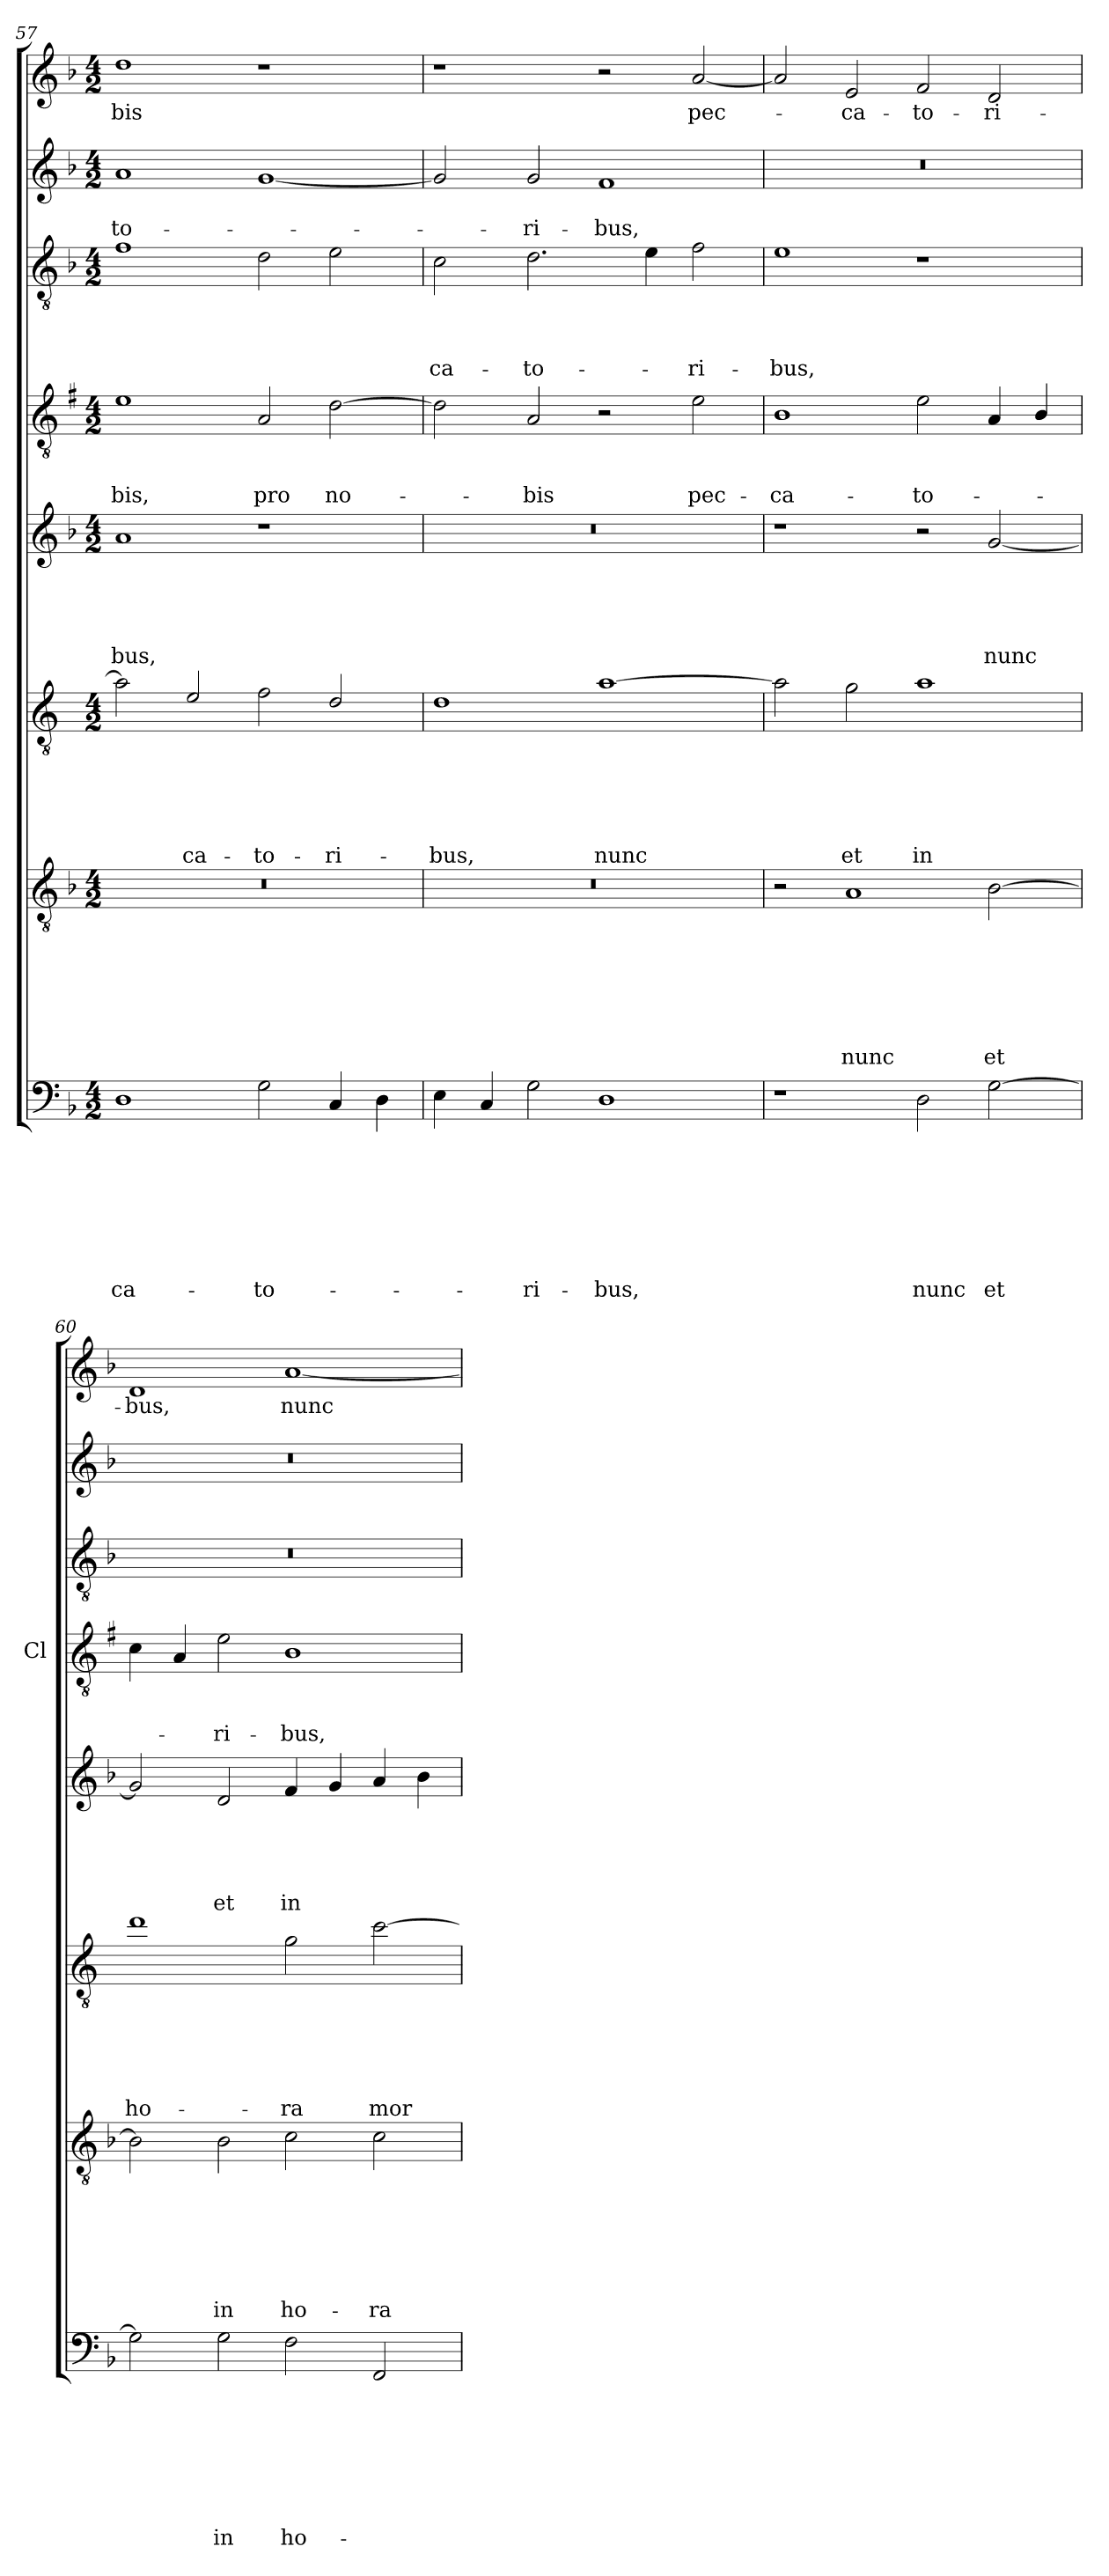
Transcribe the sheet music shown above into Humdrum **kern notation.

**kern	**text	**text	**text	**text	**text	**text	**text	**text	**kern	**text	**text	**text	**text	**text	**text	**text	**kern	**text	**text	**text	**text	**text	**text	**kern	**text	**text	**text	**text	**text	**kern	**text	**text	**text	**kern	**text	**text	**text	**text	**kern	**text	**text	**kern	**text
*part8	*part8	*part8	*part8	*part8	*part8	*part8	*part8	*part8	*part7	*part7	*part7	*part7	*part7	*part7	*part7	*part7	*part6	*part6	*part6	*part6	*part6	*part6	*part6	*part5	*part5	*part5	*part5	*part5	*part5	*part4	*part4	*part4	*part4	*part3	*part3	*part3	*part3	*part3	*part2	*part2	*part2	*part1	*part1
*staff8	*staff8	*staff8	*staff8	*staff8	*staff8	*staff8	*staff8	*staff8	*staff7	*staff7	*staff7	*staff7	*staff7	*staff7	*staff7	*staff7	*staff6	*staff6	*staff6	*staff6	*staff6	*staff6	*staff6	*staff5	*staff5	*staff5	*staff5	*staff5	*staff5	*staff4	*staff4	*staff4	*staff4	*staff3	*staff3	*staff3	*staff3	*staff3	*staff2	*staff2	*staff2	*staff1	*staff1
*	*	*	*	*	*	*	*	*	*	*	*	*	*	*	*	*	*	*	*	*	*	*	*	*	*	*	*	*	*	*I'Cl	*	*	*	*	*	*	*	*	*	*	*	*	*
*clefF4	*	*	*	*	*	*	*	*	*clefGv2	*	*	*	*	*	*	*	*clefGv2	*	*	*	*	*	*	*clefG2	*	*	*	*	*	*clefGv2	*	*	*	*clefGv2	*	*	*	*	*clefG2	*	*	*clefG2	*
*	*	*	*	*	*	*	*	*	*	*	*	*	*	*	*	*	*ITrd4c7	*	*	*	*	*	*	*	*	*	*	*	*	*ITrd1c2	*	*	*	*	*	*	*	*	*	*	*	*	*
*k[b-]	*	*	*	*	*	*	*	*	*k[b-]	*	*	*	*	*	*	*	*k[b-]	*	*	*	*	*	*	*k[b-]	*	*	*	*	*	*k[b-]	*	*	*	*k[b-]	*	*	*	*	*k[b-]	*	*	*k[b-]	*
*F:	*	*	*	*	*	*	*	*	*F:	*	*	*	*	*	*	*	*F:	*	*	*	*	*	*	*F:	*	*	*	*	*	*F:	*	*	*	*F:	*	*	*	*	*F:	*	*	*F:	*
*M4/2	*	*	*	*	*	*	*	*	*M4/2	*	*	*	*	*	*	*	*M4/2	*	*	*	*	*	*	*M4/2	*	*	*	*	*	*M4/2	*	*	*	*M4/2	*	*	*	*	*M4/2	*	*	*M4/2	*
=57	=57	=57	=57	=57	=57	=57	=57	=57	=57	=57	=57	=57	=57	=57	=57	=57	=57	=57	=57	=57	=57	=57	=57	=57	=57	=57	=57	=57	=57	=57	=57	=57	=57	=57	=57	=57	=57	=57	=57	=57	=57	=57	=57
!	!	!	!	!	!	!	!	!LO:LY:b	!	!	!	!	!	!	!	!	!	!	!	!	!	!	!	!	!	!	!	!	!LO:LY:b	!	!	!	!LO:LY:b	!	!	!	!	!	!	!	!LO:LY:b	!	!LO:LY:b
1D	.	.	.	.	.	.	.	-ca-	0r	.	.	.	.	.	.	.	2d\]	.	.	.	.	.	.	1a	.	.	.	.	-bus,	1d	.	.	-bis,	1f	.	.	.	.	1a	.	-to-	1dd	-bis
!	!	!	!	!	!	!	!	!	!	!	!	!	!	!	!	!	!	!	!	!	!	!	!LO:LY:b	!	!	!	!	!	!	!	!	!	!	!	!	!	!	!	!	!	!	!	!
.	.	.	.	.	.	.	.	.	.	.	.	.	.	.	.	.	2A/	.	.	.	.	.	-ca-	.	.	.	.	.	.	.	.	.	.	.	.	.	.	.	.	.	.	.	.
!	!	!	!	!	!	!	!	!LO:LY:b	!	!	!	!	!	!	!	!	!	!	!	!	!	!	!LO:LY:b	!	!	!	!	!	!	!	!	!	!LO:LY:b	!	!	!	!	!	!	!	!	!	!
2G\	.	.	.	.	.	.	.	-to-	.	.	.	.	.	.	.	.	2B-\	.	.	.	.	.	-to-	1r	.	.	.	.	.	2G/	.	.	pro	2d\	.	.	.	.	[1g	.	.	1r	.
!	!	!	!	!	!	!	!	!	!	!	!	!	!	!	!	!	!	!	!	!	!	!	!LO:LY:b	!	!	!	!	!	!	!	!	!	!LO:LY:b	!	!	!	!	!	!	!	!	!	!
4C/	.	.	.	.	.	.	.	.	.	.	.	.	.	.	.	.	2G/	.	.	.	.	.	-ri-	.	.	.	.	.	.	[2c\	.	.	no-	2e\	.	.	.	.	.	.	.	.	.
4D\	.	.	.	.	.	.	.	.	.	.	.	.	.	.	.	.	.	.	.	.	.	.	.	.	.	.	.	.	.	.	.	.	.	.	.	.	.	.	.	.	.	.	.
=58	=58	=58	=58	=58	=58	=58	=58	=58	=58	=58	=58	=58	=58	=58	=58	=58	=58	=58	=58	=58	=58	=58	=58	=58	=58	=58	=58	=58	=58	=58	=58	=58	=58	=58	=58	=58	=58	=58	=58	=58	=58	=58	=58
!	!	!	!	!	!	!	!	!	!	!	!	!	!	!	!	!	!	!	!	!	!	!	!LO:LY:b	!	!	!	!	!	!	!	!	!	!	!	!	!	!	!LO:LY:b	!	!	!	!	!
4E\	.	.	.	.	.	.	.	.	0r	.	.	.	.	.	.	.	1G	.	.	.	.	.	-bus,	0r	.	.	.	.	.	2c\]	.	.	.	2c\	.	.	.	-ca-	2g/]	.	.	1r	.
4C/	.	.	.	.	.	.	.	.	.	.	.	.	.	.	.	.	.	.	.	.	.	.	.	.	.	.	.	.	.	.	.	.	.	.	.	.	.	.	.	.	.	.	.
!	!	!	!	!	!	!	!	!LO:LY:b	!	!	!	!	!	!	!	!	!	!	!	!	!	!	!	!	!	!	!	!	!	!	!	!	!LO:LY:b	!	!	!	!	!LO:LY:b	!	!	!LO:LY:b	!	!
2G\	.	.	.	.	.	.	.	-ri-	.	.	.	.	.	.	.	.	.	.	.	.	.	.	.	.	.	.	.	.	.	2G/	.	.	-bis	2.d\	.	.	.	-to-	2g/	.	-ri-	.	.
!	!	!	!	!	!	!	!	!LO:LY:b	!	!	!	!	!	!	!	!	!	!	!	!	!	!	!LO:LY:b	!	!	!	!	!	!	!	!	!	!	!	!	!	!	!	!	!	!LO:LY:b	!	!
1D	.	.	.	.	.	.	.	-bus,	.	.	.	.	.	.	.	.	[1d	.	.	.	.	.	nunc	.	.	.	.	.	.	2r	.	.	.	.	.	.	.	.	1f	.	-bus,	2r	.
.	.	.	.	.	.	.	.	.	.	.	.	.	.	.	.	.	.	.	.	.	.	.	.	.	.	.	.	.	.	.	.	.	.	4e\	.	.	.	.	.	.	.	.	.
!	!	!	!	!	!	!	!	!	!	!	!	!	!	!	!	!	!	!	!	!	!	!	!	!	!	!	!	!	!	!	!	!	!LO:LY:b	!	!	!	!	!LO:LY:b	!	!	!	!	!LO:LY:b
.	.	.	.	.	.	.	.	.	.	.	.	.	.	.	.	.	.	.	.	.	.	.	.	.	.	.	.	.	.	2d\	.	.	pec-	2f\	.	.	.	-ri-	.	.	.	[2a/	pec-
=59	=59	=59	=59	=59	=59	=59	=59	=59	=59	=59	=59	=59	=59	=59	=59	=59	=59	=59	=59	=59	=59	=59	=59	=59	=59	=59	=59	=59	=59	=59	=59	=59	=59	=59	=59	=59	=59	=59	=59	=59	=59	=59	=59
!	!	!	!	!	!	!	!	!	!	!	!	!	!	!	!	!	!	!	!	!	!	!	!	!	!	!	!	!	!	!	!	!	!LO:LY:b	!	!	!	!	!LO:LY:b	!	!	!	!	!
1r	.	.	.	.	.	.	.	.	2r	.	.	.	.	.	.	.	2d\]	.	.	.	.	.	.	1r	.	.	.	.	.	1A	.	.	-ca-	1e	.	.	.	-bus,	0r	.	.	2a/]	.
!	!	!	!	!	!	!	!	!	!	!	!	!	!	!	!	!LO:LY:b	!	!	!	!	!	!	!LO:LY:b	!	!	!	!	!	!	!	!	!	!	!	!	!	!	!	!	!	!	!	!LO:LY:b
.	.	.	.	.	.	.	.	.	1A	.	.	.	.	.	.	nunc	2c\	.	.	.	.	.	et	.	.	.	.	.	.	.	.	.	.	.	.	.	.	.	.	.	.	2e/	-ca-
!	!	!	!	!	!	!	!	!LO:LY:b	!	!	!	!	!	!	!	!	!	!	!	!	!	!	!LO:LY:b	!	!	!	!	!	!	!	!	!	!LO:LY:b	!	!	!	!	!	!	!	!	!	!LO:LY:b
2D\	.	.	.	.	.	.	.	nunc	.	.	.	.	.	.	.	.	1d	.	.	.	.	.	in	2r	.	.	.	.	.	2d\	.	.	-to-	1r	.	.	.	.	.	.	.	2f/	-to-
!	!	!	!	!	!	!	!	!LO:LY:b	!	!	!	!	!	!	!	!LO:LY:b	!	!	!	!	!	!	!	!	!	!	!	!	!LO:LY:b	!	!	!	!	!	!	!	!	!	!	!	!	!	!LO:LY:b
[2G\	.	.	.	.	.	.	.	et	[2B-\	.	.	.	.	.	.	et	.	.	.	.	.	.	.	[2g/	.	.	.	.	nunc	4G/	.	.	.	.	.	.	.	.	.	.	.	2d/	-ri-
.	.	.	.	.	.	.	.	.	.	.	.	.	.	.	.	.	.	.	.	.	.	.	.	.	.	.	.	.	.	4A/	.	.	.	.	.	.	.	.	.	.	.	.	.
!!LO:LB:g=z
=60	=60	=60	=60	=60	=60	=60	=60	=60	=60	=60	=60	=60	=60	=60	=60	=60	=60	=60	=60	=60	=60	=60	=60	=60	=60	=60	=60	=60	=60	=60	=60	=60	=60	=60	=60	=60	=60	=60	=60	=60	=60	=60	=60
!	!	!	!	!	!	!	!	!	!	!	!	!	!	!	!	!	!	!	!	!	!	!	!LO:LY:b	!	!	!	!	!	!	!	!	!	!	!	!	!	!	!	!	!	!	!	!LO:LY:b
2G\]	.	.	.	.	.	.	.	.	2B-\]	.	.	.	.	.	.	.	1g	.	.	.	.	.	ho-	2g/]	.	.	.	.	.	4B-\	.	.	.	0r	.	.	.	.	0r	.	.	1d	-bus,
.	.	.	.	.	.	.	.	.	.	.	.	.	.	.	.	.	.	.	.	.	.	.	.	.	.	.	.	.	.	4G/	.	.	.	.	.	.	.	.	.	.	.	.	.
!	!	!	!	!	!	!	!	!LO:LY:b	!	!	!	!	!	!	!	!LO:LY:b	!	!	!	!	!	!	!	!	!	!	!	!	!LO:LY:b	!	!	!	!LO:LY:b	!	!	!	!	!	!	!	!	!	!
2G\	.	.	.	.	.	.	.	in	2B-\	.	.	.	.	.	.	in	.	.	.	.	.	.	.	2d/	.	.	.	.	et	2d\	.	.	-ri-	.	.	.	.	.	.	.	.	.	.
!	!	!	!	!	!	!	!	!LO:LY:b	!	!	!	!	!	!	!	!LO:LY:b	!	!	!	!	!	!	!LO:LY:b	!	!	!	!	!	!LO:LY:b	!	!	!	!LO:LY:b	!	!	!	!	!	!	!	!	!	!LO:LY:b
2F\	.	.	.	.	.	.	.	ho-	2c\	.	.	.	.	.	.	ho-	2c\	.	.	.	.	.	-ra	4f/	.	.	.	.	in	1A	.	.	-bus,	.	.	.	.	.	.	.	.	[1a	nunc
.	.	.	.	.	.	.	.	.	.	.	.	.	.	.	.	.	.	.	.	.	.	.	.	4g/	.	.	.	.	.	.	.	.	.	.	.	.	.	.	.	.	.	.	.
!	!	!	!	!	!	!	!	!	!	!	!	!	!	!	!	!LO:LY:b	!	!	!	!	!	!	!LO:LY:b	!	!	!	!	!	!	!	!	!	!	!	!	!	!	!	!	!	!	!	!
2FF/	.	.	.	.	.	.	.	.	2c\	.	.	.	.	.	.	-ra	[2f\	.	.	.	.	.	mor-	4a/	.	.	.	.	.	.	.	.	.	.	.	.	.	.	.	.	.	.	.
.	.	.	.	.	.	.	.	.	.	.	.	.	.	.	.	.	.	.	.	.	.	.	.	4b-\	.	.	.	.	.	.	.	.	.	.	.	.	.	.	.	.	.	.	.
=	=	=	=	=	=	=	=	=	=	=	=	=	=	=	=	=	=	=	=	=	=	=	=	=	=	=	=	=	=	=	=	=	=	=	=	=	=	=	=	=	=	=	=
*-	*-	*-	*-	*-	*-	*-	*-	*-	*-	*-	*-	*-	*-	*-	*-	*-	*-	*-	*-	*-	*-	*-	*-	*-	*-	*-	*-	*-	*-	*-	*-	*-	*-	*-	*-	*-	*-	*-	*-	*-	*-	*-	*-
